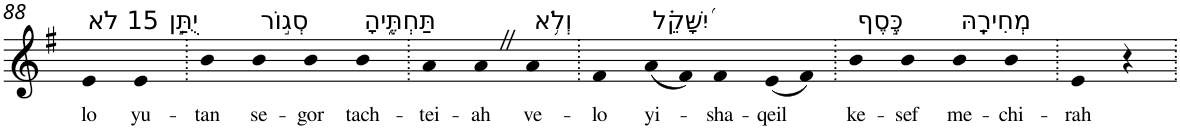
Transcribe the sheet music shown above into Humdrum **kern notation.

**kern	**text
*part1	*part1
*staff1	*staff1
*I"Piano	*
*I'Pno	*
!!LO:PB:g=z
*clefG2	*
*k[f#]	*
*G:	*
=88	=88
!LO:TX:a:t=15 לֹא	!
!	!LO:LY:b
4e	lo
!LO:TX:a:t=יֻתַּ֣ן	!
!	!LO:LY:b
4e	yu-
=89.	=89.
!	!LO:LY:b
4b	-tan
!LO:TX:a:t=סְג֣וֹר	!
!	!LO:LY:b
4b	se-
!	!LO:LY:b
4b	-gor
!LO:TX:a:t=תַּחְתֶּ֑יהָ	!
!	!LO:LY:b
4b	tach-
=90.	=90.
!	!LO:LY:b
4a	-tei-
!	!LO:LY:b
4aZ	-ah
!LO:TX:a:t=וְלֹ֥א	!
!	!LO:LY:b
4a	ve-
=91.	=91.
!	!LO:LY:b
4f#	-lo
!LO:TX:a:t=יִ֝שָּׁקֵ֗ל	!
!	!LO:LY:b
(8a	yi-
8f#)	.
!	!LO:LY:b
4f#	-sha-
!	!LO:LY:b
(8e	-qeil
8f#)	.
=92.	=92.
!LO:TX:a:t=כֶּ֣סֶף	!
!	!LO:LY:b
4b	ke-
!	!LO:LY:b
4b	-sef
!LO:TX:a:t=מְחִירָֽהּ	!
!	!LO:LY:b
4b	me-
!	!LO:LY:b
4b	-chi-
=93.	=93.
!	!LO:LY:b
4e	-rah
4r	.
=.	=.
*-	*-
